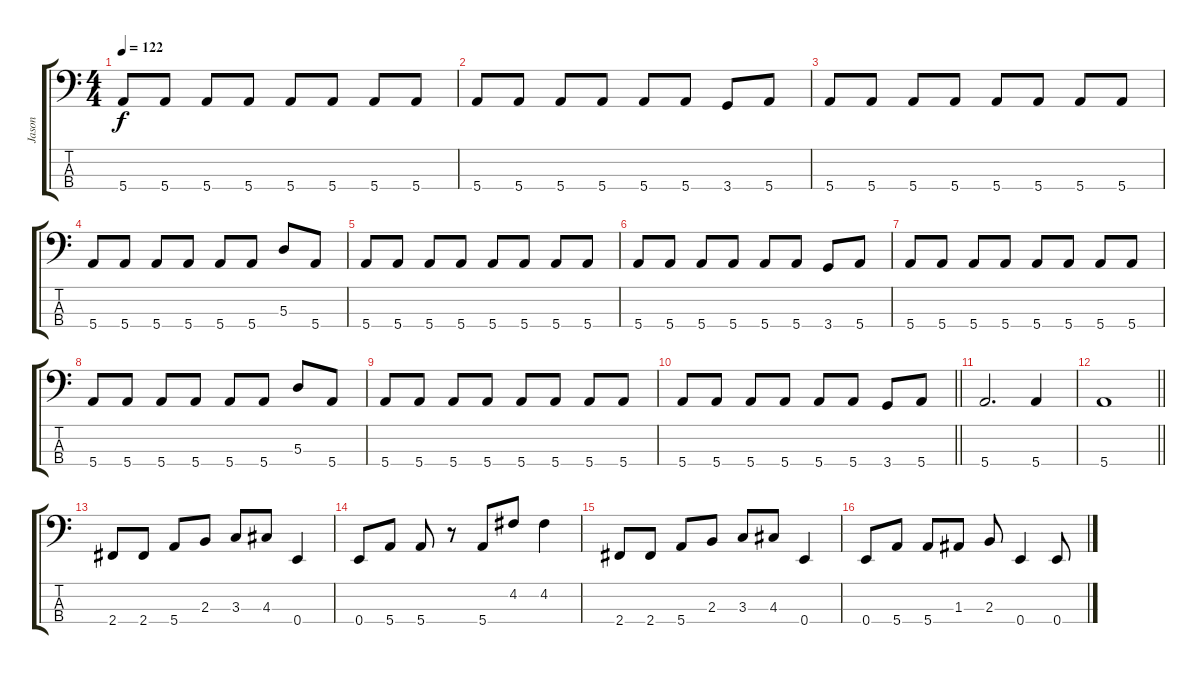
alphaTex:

\track ("Jason" "Jason") {instrument electricbassfinger}
\staff {score tabs}
\tuning (G2 D2 A1 E1) {hide}
\ts (4 4)
\tempo 122
\clef f4
\ks aminor
5.4.8{dy f} 5.4.8 5.4.8 5.4.8 5.4.8 5.4.8 5.4.8 5.4.8 |
5.4.8 5.4.8 5.4.8 5.4.8 5.4.8 5.4.8 3.4.8 5.4.8 |
5.4.8 5.4.8 5.4.8 5.4.8 5.4.8 5.4.8 5.4.8 5.4.8 |
5.4.8 5.4.8 5.4.8 5.4.8 5.4.8 5.4.8 5.3.8 5.4.8 |
5.4.8 5.4.8 5.4.8 5.4.8 5.4.8 5.4.8 5.4.8 5.4.8 |
5.4.8 5.4.8 5.4.8 5.4.8 5.4.8 5.4.8 3.4.8 5.4.8 |
5.4.8 5.4.8 5.4.8 5.4.8 5.4.8 5.4.8 5.4.8 5.4.8 |
5.4.8 5.4.8 5.4.8 5.4.8 5.4.8 5.4.8 5.3.8 5.4.8 |
5.4.8 5.4.8 5.4.8 5.4.8 5.4.8 5.4.8 5.4.8 5.4.8 |
\barLineRight lightlight
5.4.8 5.4.8 5.4.8 5.4.8 5.4.8 5.4.8 3.4.8 5.4.8 |
5.4.2{d} 5.4.4 |
\barLineRight lightlight
5.4.1 |
2.4.8 2.4.8 5.4.8 2.3.8 3.3.8 4.3.8 0.4.4 |
0.4.8 5.4.8 5.4.8 r.8 5.4.8 4.2.8 4.2.4 |
2.4.8 2.4.8 5.4.8 2.3.8 3.3.8 4.3.8 0.4.4 |
0.4.8 5.4.8 5.4.8 1.3.8 2.3.8 0.4.4 0.4.8
